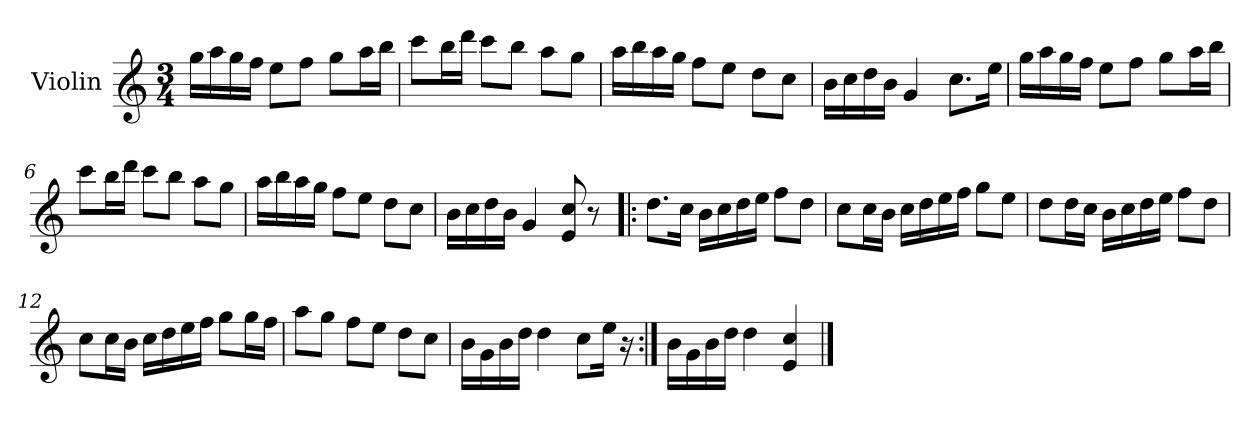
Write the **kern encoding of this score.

**kern
*part1
*staff1
*I"Violin
*I'Vln.
*clefG2
*k[]
*M3/4
=1
16gg\LL
16aa\
16gg\
16ff\JJ
8ee\L
8ff\J
8gg\L
16aa\L
16bb\JJ
=2
8ccc\L
16bb\L
16ddd\JJ
8ccc\L
8bb\J
8aa\L
8gg\J
=3
16aa\LL
16bb\
16aa\
16gg\JJ
8ff\L
8ee\J
8dd\L
8cc\J
=4
16b\LL
16cc\
16dd\
16b\JJ
4g/
8.cc\L
16ee\Jk
!!LO:LB:g=z
=5
16gg\LL
16aa\
16gg\
16ff\JJ
8ee\L
8ff\J
8gg\L
16aa\L
16bb\JJ
=6
8ccc\L
16bb\L
16ddd\JJ
8ccc\L
8bb\J
8aa\L
8gg\J
=7
16aa\LL
16bb\
16aa\
16gg\JJ
8ff\L
8ee\J
8dd\L
8cc\J
=8
16b\LL
16cc\
16dd\
16b\JJ
4g/
8e/ 8cc/
8r
!!LO:LB:g=z
=9!|:
8.dd\L
16cc\Jk
16b\LL
16cc\
16dd\
16ee\JJ
8ff\L
8dd\J
=10
8cc\L
16cc\L
16b\JJ
16cc\LL
16dd\
16ee\
16ff\JJ
8gg\L
8ee\J
=11
8dd\L
16dd\L
16cc\JJ
16b\LL
16cc\
16dd\
16ee\JJ
8ff\L
8dd\J
=12
8cc\L
16cc\L
16b\JJ
16cc\LL
16dd\
16ee\
16ff\JJ
8gg\L
16gg\L
16ff\JJ
=13
8aa\L
8gg\J
8ff\L
8ee\J
8dd\L
8cc\J
!!LO:LB:g=z
=14
16b\LL
16g\
16b\
16dd\JJ
4dd\
8cc\L
16ee\Jk
16r
=15:|!
16b\LL
16g\
16b\
16dd\JJ
4dd\
4e/ 4cc/
==
*-
